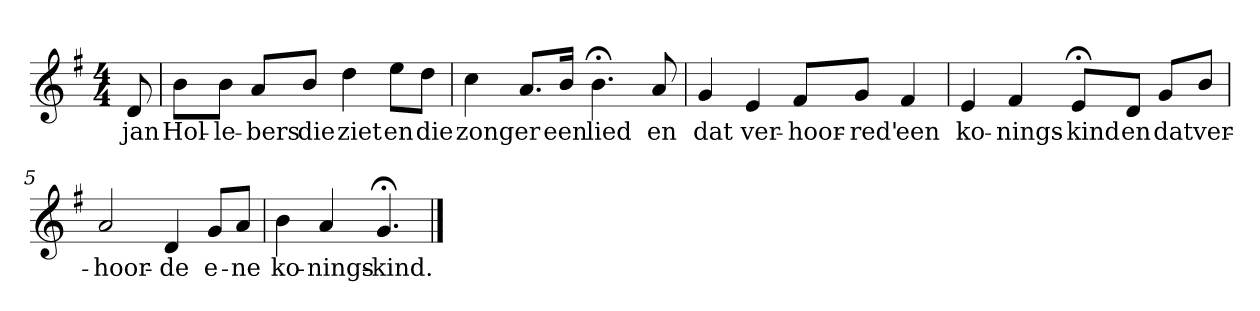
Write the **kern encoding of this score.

**kern	**text
*part1	*part1
*staff1	*staff1
*k[f#]	*
*G:	*
*M4/4	*
*MM120	*
=	=
8d	jan
=1	=1
8bL	Hol-
8bJ	-le-
8aL	-bers
8bJ	die
4dd	ziet
8eeL	en
8ddJ	die
=2	=2
4cc	zong
8.aL	er
16bJk	een
4.b;<	lied
8a	en
=3	=3
4g	dat
4e	ver-
8f#L	-hoor-
8gJ	-red'
4f#	een
=4	=4
4e	ko-
4f#	-nings-
8e;<L	-kind
8dJ	en
8gL	dat
8bJ	ver-
=5	=5
2a	-hoor-
4d	-de
8gL	e-
8aJ	-ne
=6	=6
4b	ko-
4a	-nings-
4.g;<	-kind.
==	==
*-	*-
